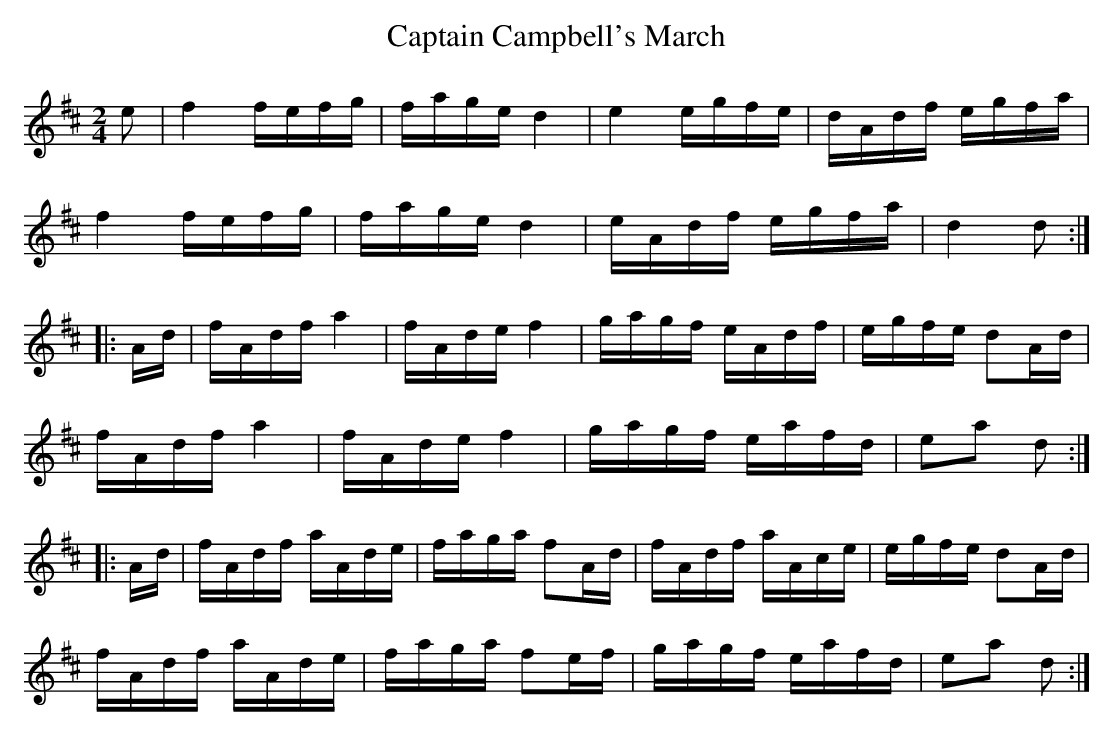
X:1
T:Captain Campbell's March
M:2/4
L:1/8
K:D
e|f2 f/e/f/g/|f/a/g/e/ d2|e2 e/g/f/e/|d/A/d/f/ e/g/f/a/|
f2 f/e/f/g/|f/a/g/e/ d2|e/A/d/f/ e/g/f/a/|d2 d:|
|:A/d/|f/A/d/f/ a2|f/A/d/e/ f2|g/a/g/f/ e/A/d/f/|e/g/f/e/ dA/d/|
f/A/d/f/ a2|f/A/d/e/ f2|g/a/g/f/ e/a/f/d/|ea d:|
|:A/d/|f/A/d/f/ a/A/d/e/|f/a/g/a/ fA/d/|f/A/d/f/ a/A/c/e/|e/g/f/e/ dA/d/|
f/A/d/f/ a/A/d/e/|f/a/g/a/ fe/f/|g/a/g/f/ e/a/f/d/|ea d:|]
